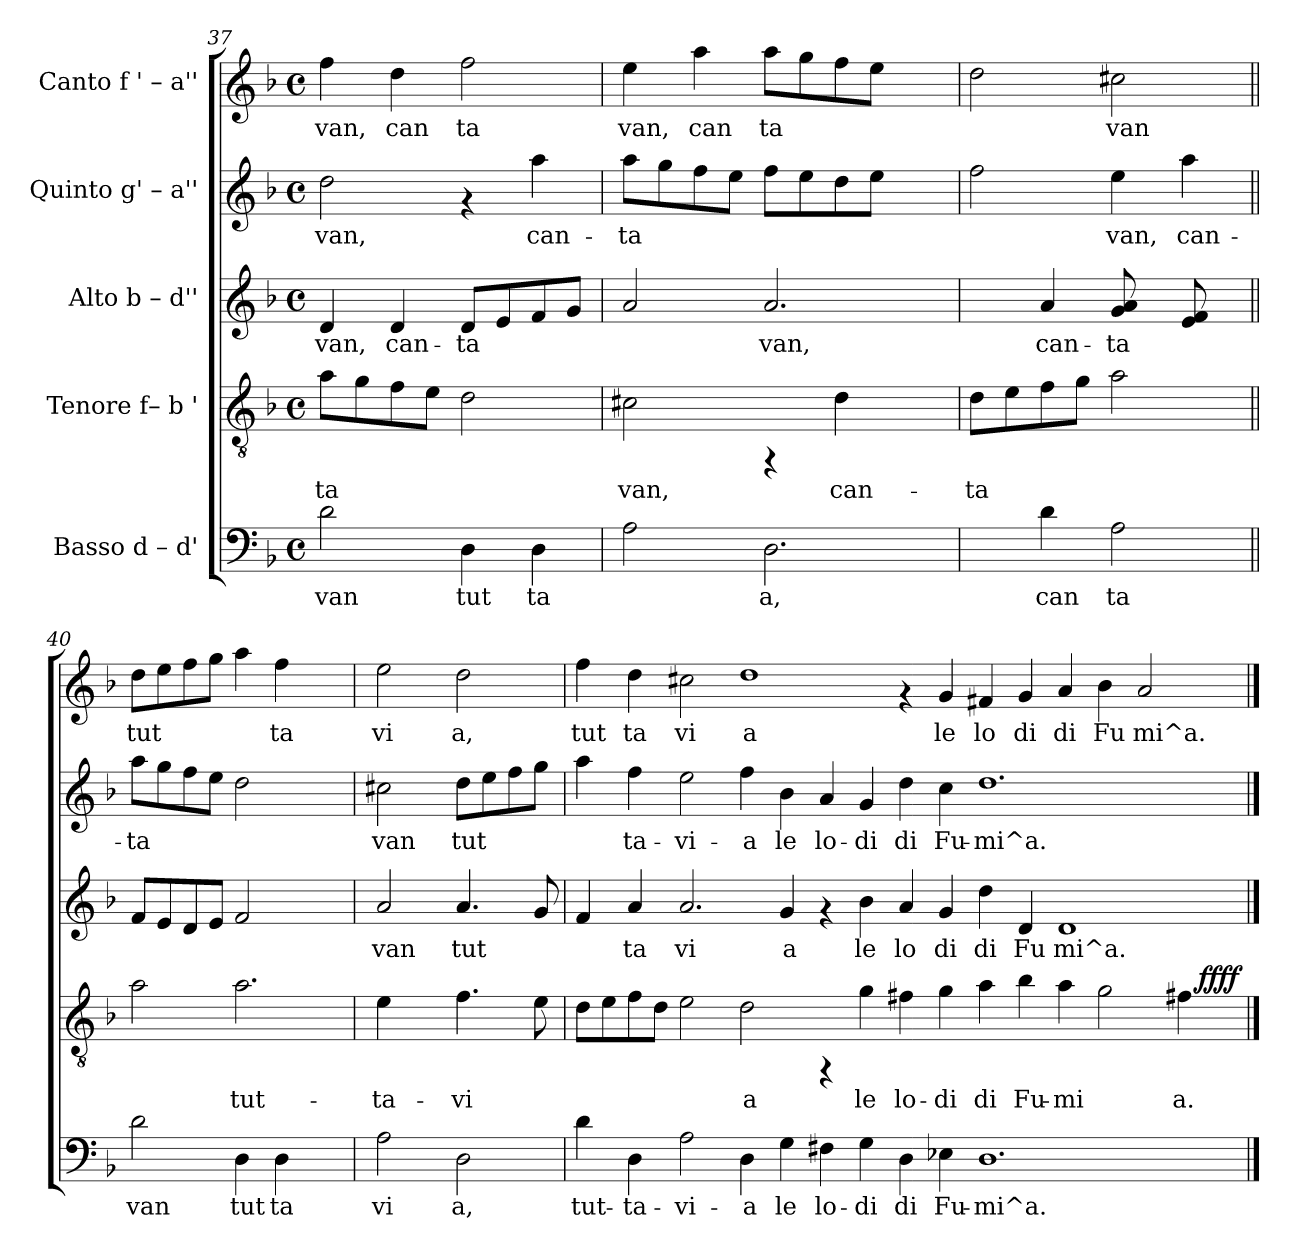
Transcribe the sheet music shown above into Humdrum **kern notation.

**kern	**text	**kern	**text	**dynam	**kern	**text	**kern	**text	**kern	**text
*part5	*part5	*part4	*part4	*part4	*part3	*part3	*part2	*part2	*part1	*part1
*staff5	*staff5	*staff4	*staff4	*staff4	*staff3	*staff3	*staff2	*staff2	*staff1	*staff1
*I"Basso  d – d'	*	*I"Tenore  f– b '	*	*	*I"Alto  b – d''	*	*I"Quinto  g' – a''	*	*I"Canto  f ' – a''	*
!!LO:LB:g=z
*clefF4	*	*clefGv2	*	*	*clefG2	*	*clefG2	*	*clefG2	*
*k[b-]	*	*k[b-]	*	*	*k[b-]	*	*k[b-]	*	*k[b-]	*
*F:	*	*F:	*	*	*F:	*	*F:	*	*F:	*
*M4/4	*	*M4/4	*	*	*M4/4	*	*M4/4	*	*M4/4	*
*met(c)	*	*met(c)	*	*	*met(c)	*	*met(c)	*	*met(c)	*
=37	=37	=37	=37	=37	=37	=37	=37	=37	=37	=37
!	!LO:LY:b:rj	!	!LO:LY:b:rj	!	!	!LO:LY:b:rj	!	!LO:LY:b:rj	!	!LO:LY:b:cj
2d\	-van	8a\L	-ta-	.	4d/	van,	2dd\	-van,	4ff\	van,
!	!	!	!LO:LY:b:rj	!	!	!	!	!	!	!
.	.	8g\	--	.	.	.	.	.	.	.
!	!	!	!LO:LY:b:rj	!	!	!LO:LY:b:rj	!	!	!	!LO:LY:b:cj
.	.	8f\	--	.	4d/	can-	.	.	4dd\	can
!	!	!	!LO:LY:b:rj	!	!	!	!	!	!	!
.	.	8e\J	--	.	.	.	.	.	.	.
!	!LO:LY:b:rj	!	!LO:LY:b:rj	!	!	!LO:LY:b:rj	!	!	!	!LO:LY:b:cj
4D\	tut	2d\	--	.	8d/L	-ta-	4rf	.	2ff\	ta
!	!	!	!	!	!	!LO:LY:b:rj	!	!	!	!
.	.	.	.	.	8e/	--	.	.	.	.
!	!LO:LY:b:rj	!	!	!	!	!LO:LY:b:rj	!	!LO:LY:b:rj	!	!
4D\	ta	.	.	.	8f/	--	4aa\	can-	.	.
!	!	!	!	!	!	!LO:LY:b:rj	!	!	!	!
.	.	.	.	.	8g/J	--	.	.	.	.
=38	=38	=38	=38	=38	=38	=38	=38	=38	=38	=38
!	!	!	!LO:LY:b:rj	!	!	!	!	!LO:LY:b:rj	!	!LO:LY:b:cj
2A\	.	2c#X\	-van,	.	2a/	.	8aa\L	-ta-	4ee\	van,
!	!	!	!	!	!	!	!	!LO:LY:b:rj	!	!
.	.	.	.	.	.	.	8gg\	--	.	.
!	!	!	!	!	!	!	!	!LO:LY:b:rj	!	!LO:LY:b:cj
.	.	.	.	.	.	.	8ff\	--	4aa\	can
!	!	!	!	!	!	!	!	!LO:LY:b:rj	!	!
.	.	.	.	.	.	.	8ee\J	--	.	.
!	!LO:LY:b:rj	!	!	!	!	!LO:LY:b:rj	!	!LO:LY:b:rj	!	!LO:LY:b:cj
2.D\	a,	4rFF	.	.	2.a/	-van,	8ff\L	--	8aa\L	ta
!	!	!	!	!	!	!	!	!LO:LY:b:rj	!	!LO:LY:b:cj
.	.	.	.	.	.	.	8ee\	--	8gg\	.
!	!	!	!LO:LY:b:rj	!	!	!	!	!LO:LY:b:rj	!	!LO:LY:b:cj
.	.	4d\	can-	.	.	.	8dd\	--	8ff\	.
!	!	!	!	!	!	!	!	!LO:LY:b:rj	!	!LO:LY:b:cj
.	.	.	.	.	.	.	8ee\J	--	8ee\J	.
.	.	4ryy	.	.	.	.	4ryy	.	4ryy	.
=39	=39	=39	=39	=39	=39	=39	=39	=39	=39	=39
!	!	!	!LO:LY:b:rj	!	!	!	!	!LO:LY:b:rj	!	!LO:LY:b:cj
4ryy	.	8d\L	-ta-	.	4ryy	.	2ff\	--	2dd\	.
!	!	!	!LO:LY:b:rj	!	!	!	!	!	!	!
.	.	8e\	--	.	.	.	.	.	.	.
!	!LO:LY:b:rj	!	!LO:LY:b:rj	!	!	!LO:LY:b:rj	!	!	!	!
4d\	can	8f\	--	.	4a/	can-	.	.	.	.
!	!	!	!LO:LY:b:rj	!	!	!	!	!	!	!
.	.	8g\J	--	.	.	.	.	.	.	.
!	!LO:LY:b:rj	!	!LO:LY:b:rj	!	!	!LO:LY:b:rj	!	!LO:LY:b:rj	!	!LO:LY:b:cj
2A\	ta	2a\	--	.	8a/ 8g/	-ta-	4ee\	-van,	2cc#X\	van
.	.	.	.	.	8ryy	.	.	.	.	.
!	!	!	!	!	!	!LO:LY:b:rj	!	!LO:LY:b:rj	!	!
.	.	.	.	.	8f/ 8e/L	--	4aa\	can-	.	.
.	.	.	.	.	8ryy	.	.	.	.	.
=40||	=40||	=40||	=40||	=40||	=40||	=40||	=40||	=40||	=40||	=40||
!	!LO:LY:b:rj	!	!	!	!	!LO:LY:b:rj	!	!LO:LY:b:rj	!	!LO:LY:b:cj
2d\	van	2a\	.	.	8f/L	--	8aa\L	-ta-	8dd\L	tut
!	!	!	!	!	!	!LO:LY:b:rj	!	!LO:LY:b:rj	!	!LO:LY:b:cj
.	.	.	.	.	8e/	--	8gg\	--	8ee\	.
!	!	!	!	!	!	!LO:LY:b:rj	!	!LO:LY:b:rj	!	!LO:LY:b:cj
.	.	.	.	.	8d/	--	8ff\	--	8ff\	.
!	!	!	!	!	!	!LO:LY:b:rj	!	!LO:LY:b:rj	!	!LO:LY:b:cj
.	.	.	.	.	8e/J	--	8ee\J	--	8gg\J	.
!	!LO:LY:b:rj	!	!LO:LY:b:rj	!	!	!LO:LY:b:rj	!	!LO:LY:b:rj	!	!LO:LY:b:cj
4D\	tut	2.a\	-tut-	.	2f/	--	2dd\	--	4aa\	.
!	!LO:LY:b:rj	!	!	!	!	!	!	!	!	!LO:LY:b:cj
4D\	ta	.	.	.	.	.	.	.	4ff\	ta
4ryy	.	.	.	.	4ryy	.	4ryy	.	4ryy	.
=41	=41	=41	=41	=41	=41	=41	=41	=41	=41	=41
!	!LO:LY:b:rj	!	!LO:LY:b:rj	!	!	!LO:LY:b:rj	!	!LO:LY:b:rj	!	!LO:LY:b:cj
2A\	vi	4e\	-ta-	.	2a/	-van	2cc#X\	-van	2ee\	vi
.	.	4ryy	.	.	.	.	.	.	.	.
!	!LO:LY:b:rj	!	!LO:LY:b:rj	!	!	!LO:LY:b:rj	!	!LO:LY:b:rj	!	!LO:LY:b:cj
2D\	a,	4.f\	-vi-	.	4.a/	tut-	8dd\L	tut-	2dd\	a,
!	!	!	!	!	!	!	!	!LO:LY:b:rj	!	!
.	.	.	.	.	.	.	8ee\	--	.	.
!	!	!	!	!	!	!	!	!LO:LY:b:rj	!	!
.	.	.	.	.	.	.	8ff\	--	.	.
!	!	!	!LO:LY:b:rj	!	!	!LO:LY:b:rj	!	!LO:LY:b:rj	!	!
.	.	8e\	--	.	8g/	--	8gg\J	--	.	.
!!LO:PB:g=z
=42	=42	=42	=42	=42	=42	=42	=42	=42	=42	=42
!	!LO:LY:b:rj	!	!LO:LY:b:rj	!	!	!LO:LY:b:rj	!	!LO:LY:b:rj	!	!LO:LY:b:cj
*	*	*^	*	*	*	*	*	*	*	*
4d\	tut-	8d\L	1ryy	--	.	4f/	--	4aa\	--	4ff\	tut
!	!	!	!	!LO:LY:b:rj	!	!	!	!	!	!	!
.	.	8e\	.	--	.	.	.	.	.	.	.
!	!LO:LY:b:rj	!	!	!LO:LY:b:rj	!	!	!LO:LY:b:rj	!	!LO:LY:b:rj	!	!LO:LY:b:cj
4D\	-ta-	8f\	.	--	.	4a/	-ta	4ff\	-ta-	4dd\	ta
!	!	!	!	!LO:LY:b:rj	!	!	!	!	!	!	!
.	.	8d\J	.	--	.	.	.	.	.	.	.
!	!LO:LY:b:rj	!	!	!LO:LY:b:rj	!	!	!LO:LY:b:rj	!	!LO:LY:b:rj	!	!LO:LY:b:cj
2A\	-vi-	2e\	.	--	.	2.a/	vi	2ee\	-vi-	2cc#X\	vi
!	!LO:LY:b:rj	!	!	!LO:LY:b:rj	!	!	!	!	!LO:LY:b:rj	!	!LO:LY:b:cj
4D\	-a	2d\	1ryy	-a	.	.	.	4ff\	-a	1dd	a
!	!LO:LY:b:rj	!	!	!	!	!	!LO:LY:b:rj	!	!LO:LY:b:rj	!	!
4G\	le	.	.	.	.	4g/	a	4b-\	le	.	.
!	!LO:LY:b:rj	!	!	!	!	!	!	!	!LO:LY:b:rj	!	!
4F#X\	lo-	4rFF	.	.	.	4rf	.	4a/	lo-	.	.
!	!LO:LY:b:rj	!	!	!LO:LY:b:rj	!	!	!LO:LY:b:rj	!	!LO:LY:b:rj	!	!
4G\	-di	4g\	.	le	.	4b-\	le	4g/	-di	.	.
!	!LO:LY:b:rj	!	!	!LO:LY:b:rj	!	!	!LO:LY:b:rj	!	!LO:LY:b:rj	!	!
4D\	di	4f#X\	1ryy	lo-	.	4a/	lo	4dd\	di	4rf	.
!	!LO:LY:b:rj	!	!	!LO:LY:b:rj	!	!	!LO:LY:b:rj	!	!LO:LY:b:rj	!	!LO:LY:b:cj
4E-X\	Fu-	4g\	.	-di	.	4g/	di	4cc\	Fu-	4g/	le
!	!LO:LY:b:rj	!	!	!LO:LY:b:rj	!	!	!LO:LY:b:rj	!	!LO:LY:b:rj	!	!LO:LY:b:cj
1.D	-mi^a.-	4a\	.	di	.	4dd\	di	1.dd	-mi^a.-	4f#X/	lo
!	!	!	!	!LO:LY:b:rj	!	!	!LO:LY:b:rj	!	!	!	!LO:LY:b:cj
.	.	4b-\	.	Fu-	.	4d/	Fu	.	.	4g/	di
!	!	!	!	!LO:LY:b:rj	!	!	!LO:LY:b:rj	!	!	!	!LO:LY:b:cj
.	.	4a\	2ryy	-mi-	.	1d	mi^a.	.	.	4a/	di
!	!	!	!	!LO:LY:b:rj	!	!	!	!	!	!	!LO:LY:b:cj
.	.	2g\	.	--	.	.	.	.	.	4b-\	Fu
!	!	!	!	!	!	!	!	!	!	!	!LO:LY:b:cj
.	.	.	4ryy	.	.	.	.	.	.	2a/	mi^a.
!	!	!	!	!LO:LY:b:rj	!	!	!	!	!	!	!
.	.	4f#X\	16.ryy	-a.	.	.	.	.	.	.	.
!	!	!	!	!	!LO:DY:a	!	!	!	!	!	!
.	.	.	8ryy	.	ffff	.	.	.	.	.	.
.	.	.	32ryy	.	.	.	.	.	.	.	.
*	*	*v	*v	*	*	*	*	*	*	*	*
==	==	==	==	==	==	==	==	==	==	==
*-	*-	*-	*-	*-	*-	*-	*-	*-	*-	*-
